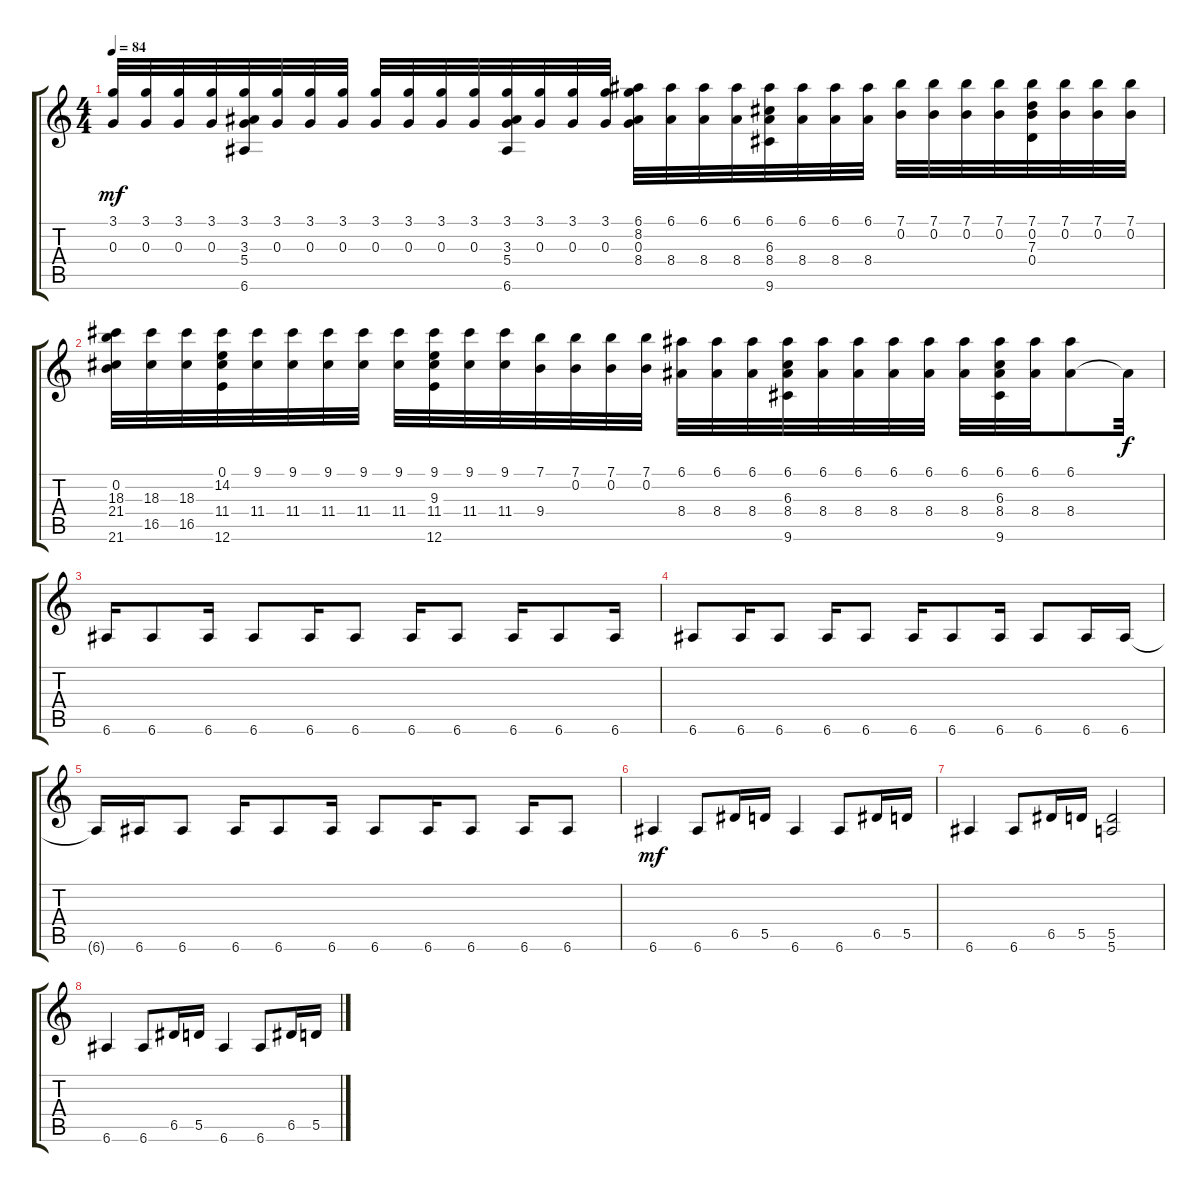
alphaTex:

\track "" {instrument distortionguitar}
\staff {score tabs}
\tuning (E4 B3 G3 D3 A2 E2) {hide}
\ts (4 4)
\tempo 84
\clef g2
\ks c
(3.1 0.3).32{dy mf} (3.1 0.3).32 (3.1 0.3).32 (3.1 0.3).32 (3.1 3.3 5.4 6.6).32 (3.1 0.3).32 (3.1 0.3).32 (3.1 0.3).32 (3.1 0.3).32 (3.1 0.3).32 (3.1 0.3).32 (3.1 0.3).32 (3.1 3.3 5.4 6.6).32 (3.1 0.3).32 (3.1 0.3).32 (3.1 0.3).32 (6.1 8.2 0.3 8.4).32 (6.1 8.4).32 (6.1 8.4).32 (6.1 8.4).32 (6.1 6.3 8.4 9.6).32 (6.1 8.4).32 (6.1 8.4).32 (6.1 8.4).32 (7.1 0.2).32 (7.1 0.2).32 (7.1 0.2).32 (7.1 0.2).32 (7.1 0.2 7.3 0.4).32 (7.1 0.2).32 (7.1 0.2).32 (7.1 0.2).32 |
(0.2 18.3 21.4 21.6).32 (18.3 16.5).32 (18.3 16.5).32 (0.1 14.2 11.4 12.6).32 (9.1 11.4).32 (9.1 11.4).32 (9.1 11.4).32 (9.1 11.4).32 (9.1 11.4).32 (9.1 9.3 11.4 12.6).32 (9.1 11.4).32 (9.1 11.4).32 (7.1 9.4).32 (7.1 0.2).32 (7.1 0.2).32 (7.1 0.2).32 (6.1 8.4).32 (6.1 8.4).32 (6.1 8.4).32 (6.1 6.3 8.4 9.6).32 (6.1 8.4).32 (6.1 8.4).32 (6.1 8.4).32 (6.1 8.4).32 (6.1 8.4).32 (6.1 6.3 8.4 9.6).32 (6.1 8.4).32 (6.1 8.4).8 8.4{t}.32{dy f} |
6.6.16 6.6.8 6.6.16 6.6.8 6.6.16 6.6.8 6.6.16 6.6.8 6.6.16 6.6.8 6.6.16 |
6.6.8 6.6.16 6.6.8 6.6.16 6.6.8 6.6.16 6.6.8 6.6.16 6.6.8 6.6.16 6.6.16 |
6.6{t}.16 6.6.16 6.6.8 6.6.16 6.6.8 6.6.16 6.6.8 6.6.16 6.6.8 6.6.16 6.6.8 |
6.6.4{dy mf} 6.6.8 6.5.16 5.5.16 6.6.4 6.6.8 6.5.16 5.5.16 |
6.6.4 6.6.8 6.5.16 5.5.16 (5.5 5.6).2 |
6.6.4 6.6.8 6.5.16 5.5.16 6.6.4 6.6.8 6.5.16 5.5.16
